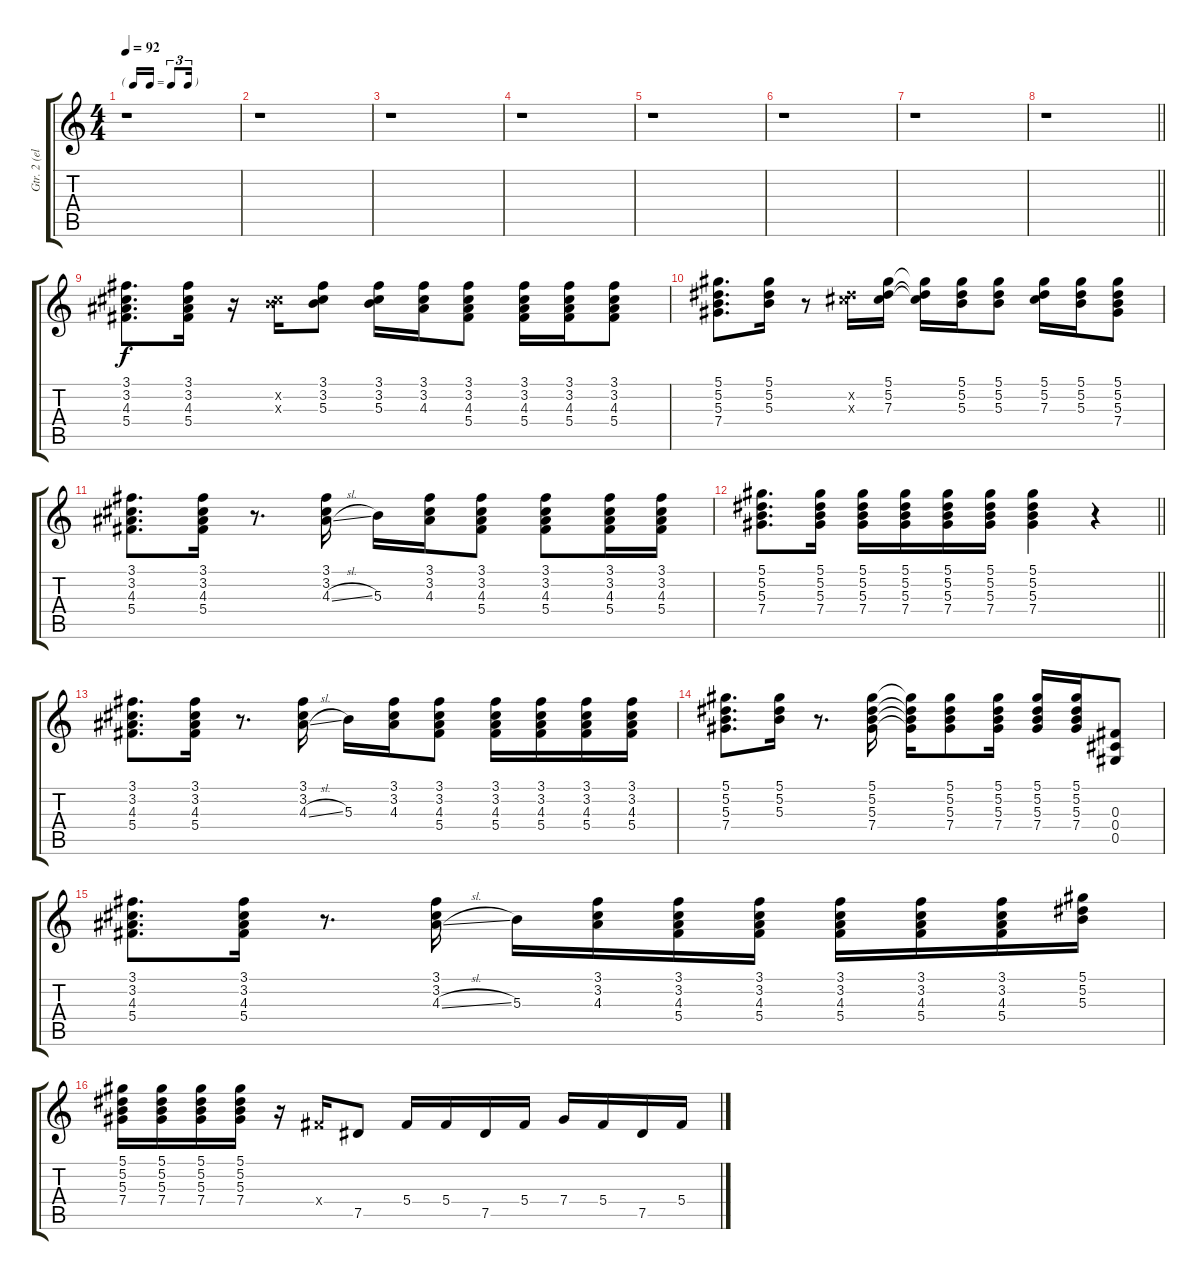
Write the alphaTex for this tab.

\track ("Gtr. 2 (elec. w/dirty tone)" "Gtr. 2 (el") {instrument electricguitarclean}
\staff {score tabs}
\tuning (Eb4 Bb3 Gb3 Db3 Ab2 Eb2) {hide}
\ts (4 4)
\tf triplet16th
\tempo 92
\clef g2
\ks c
r.1{dy f instrument electricguitarclean} |
r.1 |
r.1 |
r.1 |
r.1 |
r.1 |
r.1 |
\barLineRight lightlight
r.1 |
(3.1 3.2 4.3 5.4).8{d} (3.1 3.2 4.3 5.4).16 r.16 (3.2{x} 5.3{x}).16 (3.1 3.2 5.3).8 (3.1 3.2 5.3).16 (3.1 3.2 4.3).16 (3.1 3.2 4.3 5.4).8 (3.1 3.2 4.3 5.4).16 (3.1 3.2 4.3 5.4).16 (3.1 3.2 4.3 5.4).8 |
(5.1 5.2 5.3 7.4).8{d} (5.1 5.2 5.3).16 r.8 (5.2{x} 7.3{x}).16 (5.1 5.2 7.3).16 (5.1{t} 5.2{t} 7.3{t}).16 (5.1 5.2 5.3).16 (5.1 5.2 5.3).8 (5.1 5.2 7.3).16 (5.1 5.2 5.3).16 (5.1 5.2 5.3 7.4).8 |
(3.1 3.2 4.3 5.4).8{d} (3.1 3.2 4.3 5.4).16 r.8{d} (3.1 3.2 4.3{sl}).16 5.3.16 (3.1 3.2 4.3).16 (3.1 3.2 4.3 5.4).8 (3.1 3.2 4.3 5.4).8 (3.1 3.2 4.3 5.4).16 (3.1 3.2 4.3 5.4).16 |
\barLineRight lightlight
(5.1 5.2 5.3 7.4).8{d} (5.1 5.2 5.3 7.4).16 (5.1 5.2 5.3 7.4).16 (5.1 5.2 5.3 7.4).16 (5.1 5.2 5.3 7.4).16 (5.1 5.2 5.3 7.4).16 (5.1 5.2 5.3 7.4).4 r.4 |
(3.1 3.2 4.3 5.4).8{d} (3.1 3.2 4.3 5.4).16 r.8{d} (3.1 3.2 4.3{sl}).16 5.3.16 (3.1 3.2 4.3).16 (3.1 3.2 4.3 5.4).8 (3.1 3.2 4.3 5.4).16 (3.1 3.2 4.3 5.4).16 (3.1 3.2 4.3 5.4).16 (3.1 3.2 4.3 5.4).16 |
(5.1 5.2 5.3 7.4).8{d} (5.1 5.2 5.3).16 r.8{d} (5.1 5.2 5.3 7.4).16 (5.1{t} 5.2{t} 5.3{t} 7.4{t}).16 (5.1 5.2 5.3 7.4).8 (5.1 5.2 5.3 7.4).16 (5.1 5.2 5.3 7.4).16 (5.1 5.2 5.3 7.4).16 (0.3 0.4 0.5).8 |
(3.1 3.2 4.3 5.4).8{d} (3.1 3.2 4.3 5.4).16 r.8{d} (3.1 3.2 4.3{sl}).16 5.3.16 (3.1 3.2 4.3).16 (3.1 3.2 4.3 5.4).16 (3.1 3.2 4.3 5.4).16 (3.1 3.2 4.3 5.4).16 (3.1 3.2 4.3 5.4).16 (3.1 3.2 4.3 5.4).16 (5.1 5.2 5.3).16 |
(5.1 5.2 5.3 7.4).16 (5.1 5.2 5.3 7.4).16 (5.1 5.2 5.3 7.4).16 (5.1 5.2 5.3 7.4).16 r.16 5.4{x}.16 7.5.8 5.4.16 5.4.16 7.5.16 5.4.16 7.4.16 5.4.16 7.5.16 5.4.16
